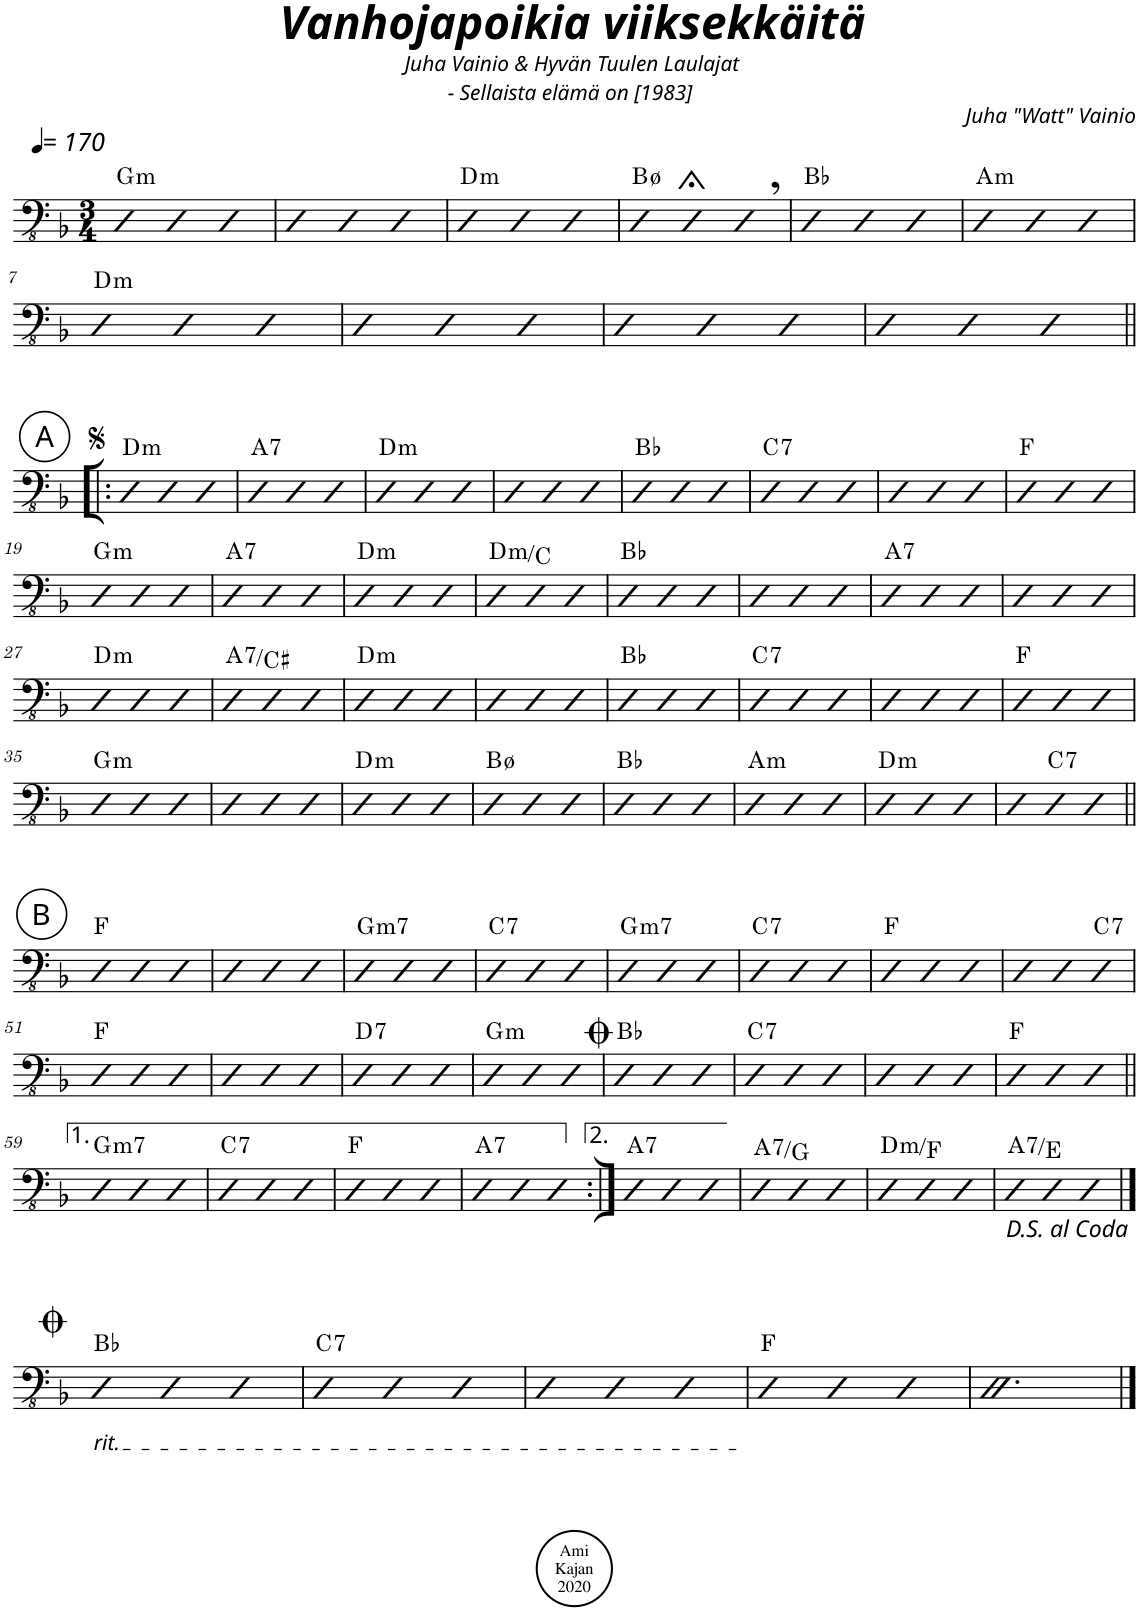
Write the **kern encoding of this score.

**kern	**harte
*part1	*part1
*staff1	*
*I"Acoustic Bass	*
*I'Bass	*
*clefFv4	*
*k[b-]	*
*M3/4	*
*MM170	*
=1	=1
!	!LO:H:kt=m
4DD	G:min
4DD	.
4DD	.
=2	=2
4DD	.
4DD	.
4DD	.
=3	=3
!	!LO:H:kt=m
4DD	D:min
4DD	.
4DD	.
=4	=4
4DD	B:hdim7
4DD;<	.
4DD,	.
=5	=5
4DD	Bb:maj
4DD	.
4DD	.
=6	=6
!	!LO:H:kt=m
4DD	A:min
4DD	.
4DD	.
!!LO:LB:g=z
=7	=7
!	!LO:H:kt=m
4DD	D:min
4DD	.
4DD	.
=8	=8
4DD	.
4DD	.
4DD	.
=9	=9
4DD	.
4DD	.
4DD	.
=10	=10
4DD	.
4DD	.
4DD	.
!!LO:LB:g=z
!!LO:REH:place=s1:a:cj:enc=circle:fs=14:t=A
=11!|:	=11!|:
!	!LO:H:kt=m
4DD	D:min
4DD	.
4DD	.
=12	=12
!	!LO:H:kt=7
4DD	A:7
4DD	.
4DD	.
=13	=13
!	!LO:H:kt=m
4DD	D:min
4DD	.
4DD	.
=14	=14
4DD	.
4DD	.
4DD	.
=15	=15
4DD	Bb:maj
4DD	.
4DD	.
=16	=16
!	!LO:H:kt=7
4DD	C:7
4DD	.
4DD	.
=17	=17
4DD	.
4DD	.
4DD	.
=18	=18
4DD	F:maj
4DD	.
4DD	.
!!LO:LB:g=z
=19	=19
!	!LO:H:kt=m
4DD	G:min
4DD	.
4DD	.
=20	=20
!	!LO:H:kt=7
4DD	A:7
4DD	.
4DD	.
=21	=21
!	!LO:H:kt=m
4DD	D:min
4DD	.
4DD	.
=22	=22
!	!LO:H:kt=m
4DD	D:min/b7
4DD	.
4DD	.
=23	=23
4DD	Bb:maj
4DD	.
4DD	.
=24	=24
4DD	.
4DD	.
4DD	.
=25	=25
!	!LO:H:kt=7
4DD	A:7
4DD	.
4DD	.
=26	=26
4DD	.
4DD	.
4DD	.
!!LO:LB:g=z
=27	=27
!	!LO:H:kt=m
4DD	D:min
4DD	.
4DD	.
=28	=28
!	!LO:H:kt=7
4DD	A:7/3
4DD	.
4DD	.
=29	=29
!	!LO:H:kt=m
4DD	D:min
4DD	.
4DD	.
=30	=30
4DD	.
4DD	.
4DD	.
=31	=31
4DD	Bb:maj
4DD	.
4DD	.
=32	=32
!	!LO:H:kt=7
4DD	C:7
4DD	.
4DD	.
=33	=33
4DD	.
4DD	.
4DD	.
=34	=34
4DD	F:maj
4DD	.
4DD	.
!!LO:LB:g=z
=35	=35
!	!LO:H:kt=m
4DD	G:min
4DD	.
4DD	.
=36	=36
4DD	.
4DD	.
4DD	.
=37	=37
!	!LO:H:kt=m
4DD	D:min
4DD	.
4DD	.
=38	=38
4DD	B:hdim7
4DD	.
4DD	.
=39	=39
4DD	Bb:maj
4DD	.
4DD	.
=40	=40
!	!LO:H:kt=m
4DD	A:min
4DD	.
4DD	.
=41	=41
!	!LO:H:kt=m
4DD	D:min
4DD	.
4DD	.
=42	=42
4DD	.
!	!LO:H:kt=7
4DD	C:7
4DD	.
!!LO:LB:g=z
!!LO:REH:place=s1:a:cj:enc=circle:fs=14:t=B
=43||	=43||
4DD	F:maj
4DD	.
4DD	.
=44	=44
4DD	.
4DD	.
4DD	.
=45	=45
!	!LO:H:kt=m7
4DD	G:min7
4DD	.
4DD	.
=46	=46
!	!LO:H:kt=7
4DD	C:7
4DD	.
4DD	.
=47	=47
!	!LO:H:kt=m7
4DD	G:min7
4DD	.
4DD	.
=48	=48
!	!LO:H:kt=7
4DD	C:7
4DD	.
4DD	.
=49	=49
4DD	F:maj
4DD	.
4DD	.
=50	=50
4DD	.
4DD	.
!	!LO:H:kt=7
4DD	C:7
!!LO:LB:g=z
=51	=51
4DD	F:maj
4DD	.
4DD	.
=52	=52
4DD	.
4DD	.
4DD	.
=53	=53
!	!LO:H:kt=7
4DD	D:7
4DD	.
4DD	.
=54	=54
4DD	G:min
4DD	.
4DD	.
!LO:TX:a:t=<i/><font size="25"/><font face="ScoreText"/>	!LO:H:kt=m
=55	=55
4DD	Bb:maj
4DD	.
4DD	.
=56	=56
!	!LO:H:kt=7
4DD	C:7
4DD	.
4DD	.
=57	=57
4DD	.
4DD	.
4DD	.
=58	=58
4DD	F:maj
4DD	.
4DD	.
!!LO:LB:g=z
=59||	=59||
!	!LO:H:kt=m7
4DD	G:min7
4DD	.
4DD	.
=60	=60
!	!LO:H:kt=7
4DD	C:7
4DD	.
4DD	.
=61	=61
4DD	F:maj
4DD	.
4DD	.
=62	=62
!	!LO:H:kt=7
4DD	A:7
4DD	.
4DD	.
=63:|!	=63:|!
!	!LO:H:kt=7
4DD	A:7
4DD	.
4DD	.
=64	=64
!	!LO:H:kt=7
4DD	A:7/b7
4DD	.
4DD	.
=65	=65
!	!LO:H:kt=m
4DD	D:min/b3
4DD	.
4DD	.
=66	=66
!	!LO:H:kt=7
4DD	A:7/5
4DD	.
4DD	.
!!LO:LB:g=z
==67	==67
!LO:TX:b:i:t=rit.	!
4DD	Bb:maj
4DD	.
4DD	.
=68	=68
!	!LO:H:kt=7
4DD	C:7
4DD	.
4DD	.
=69	=69
4DD	.
4DD	.
4DD	.
=70	=70
4DD	F:maj
4DD	.
4DD	.
=71	=71
2.DD	.
==	==
*-	*-
